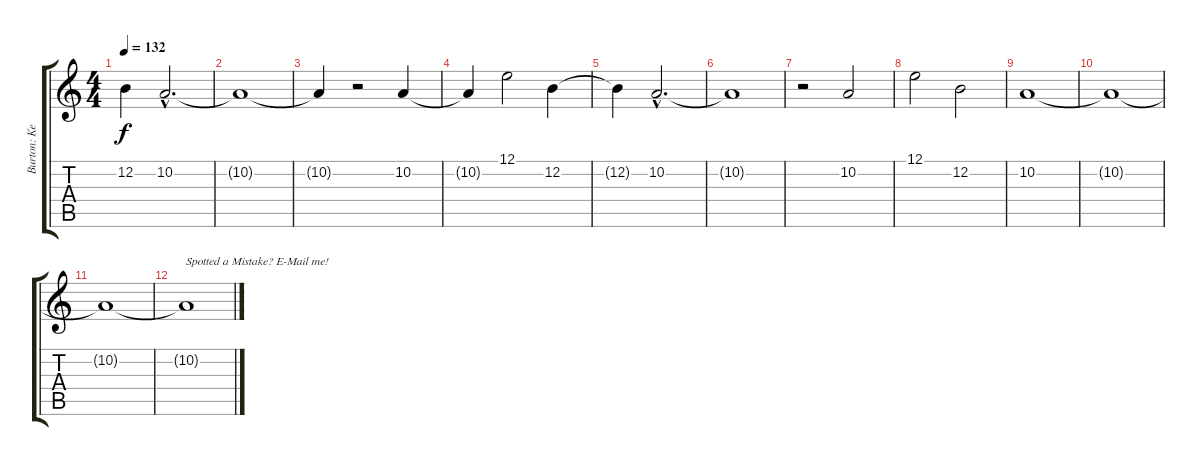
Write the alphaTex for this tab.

\track ("Burton: Keyboard" "Burton: Ke") {instrument synthvoice}
\staff {score tabs}
\tuning (E4 B3 G3 D3 A2 E2) {hide}
\ts (4 4)
\tempo 132
\clef g2
\ks c
12.2{t}.4{dy f} 10.2{hac}.2{d} |
10.2{t}.1 |
10.2{t}.4 r.2 10.2.4 |
10.2{t}.4 12.1.2 12.2.4 |
12.2{t}.4 10.2{hac}.2{d} |
10.2{t}.1 |
r.2 10.2.2 |
12.1.2 12.2.2 |
10.2.1 |
10.2{t}.1 |
10.2{t}.1 |
10.2{t}.1{txt "Spotted a Mistake? E-Mail me!"}
